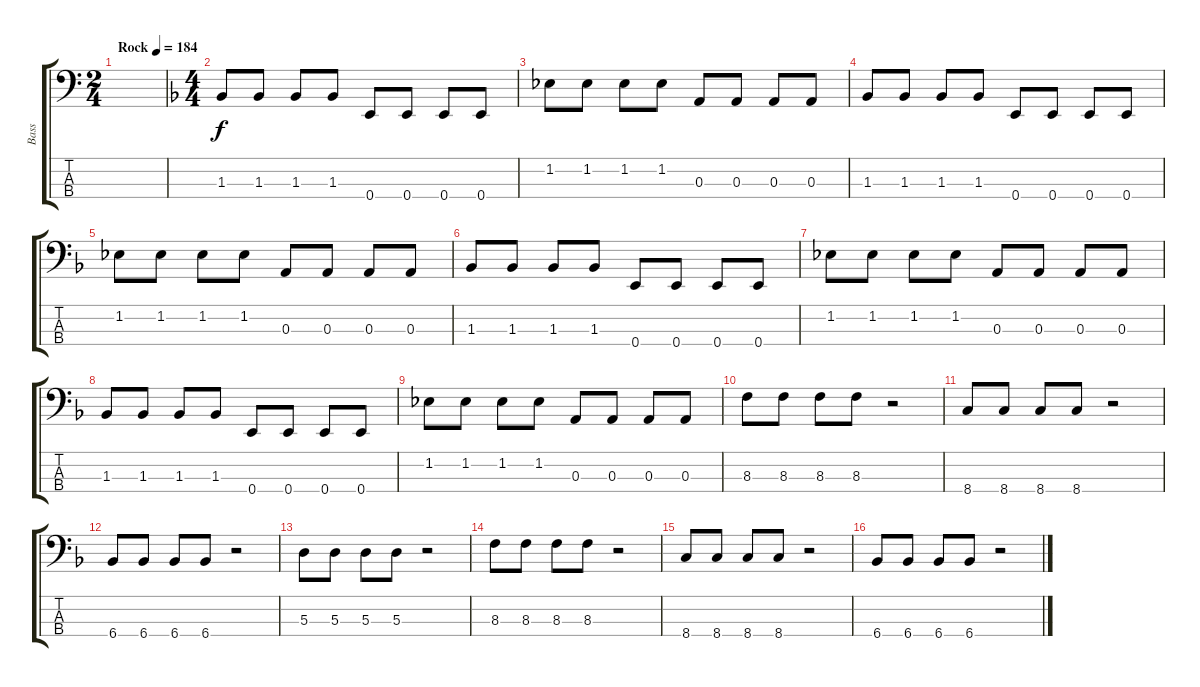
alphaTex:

\track ("Bass" "Bass") {instrument electricbasspick}
\staff {score tabs}
\tuning (G2 D2 A1 E1) {hide}
\ts (2 4)
\tempo (184 "Rock")
\clef f4
\ks c
|
\ts (4 4)
\ks f
1.3.8 1.3.8 1.3.8 1.3.8 0.4.8 0.4.8 0.4.8 0.4.8 |
1.2.8 1.2.8 1.2.8 1.2.8 0.3.8 0.3.8 0.3.8 0.3.8 |
1.3.8 1.3.8 1.3.8 1.3.8 0.4.8 0.4.8 0.4.8 0.4.8 |
1.2.8 1.2.8 1.2.8 1.2.8 0.3.8 0.3.8 0.3.8 0.3.8 |
1.3.8 1.3.8 1.3.8 1.3.8 0.4.8 0.4.8 0.4.8 0.4.8 |
1.2.8 1.2.8 1.2.8 1.2.8 0.3.8 0.3.8 0.3.8 0.3.8 |
1.3.8 1.3.8 1.3.8 1.3.8 0.4.8 0.4.8 0.4.8 0.4.8 |
1.2.8 1.2.8 1.2.8 1.2.8 0.3.8 0.3.8 0.3.8 0.3.8 |
8.3.8 8.3.8 8.3.8 8.3.8 r.2 |
8.4.8 8.4.8 8.4.8 8.4.8 r.2 |
6.4.8 6.4.8 6.4.8 6.4.8 r.2 |
5.3.8 5.3.8 5.3.8 5.3.8 r.2 |
8.3.8 8.3.8 8.3.8 8.3.8 r.2 |
8.4.8 8.4.8 8.4.8 8.4.8 r.2 |
6.4.8 6.4.8 6.4.8 6.4.8 r.2
